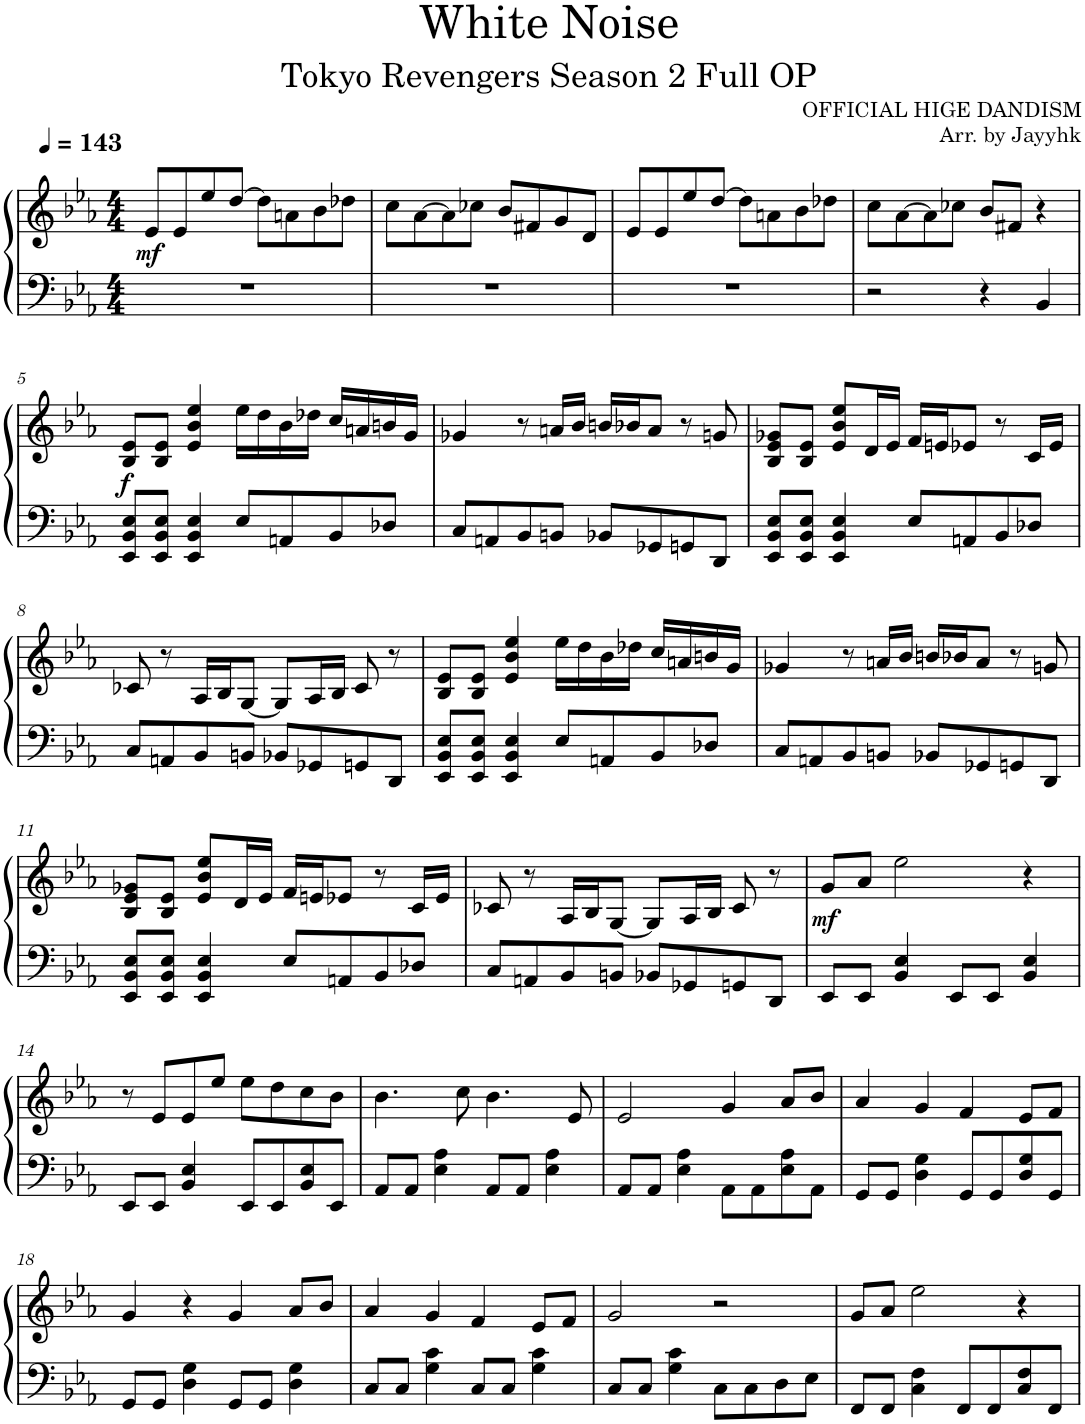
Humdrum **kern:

**kern	**kern	**dynam
*part1	*part1	*part1
*staff2	*staff1	*staff1/2
*I"Piano	*	*
*I'Pno.	*	*
*clefF4	*clefG2	*
*k[b-e-a-]	*k[b-e-a-]	*
*M4/4	*M4/4	*
*MM143	*MM143	*
=1	=1	=1
!	!	!LO:DY:b
1r	8e-/L	mf
.	8e-/	.
.	8ee-/	.
.	[8dd/J	.
.	8dd\L]	.
.	8an\	.
.	8b-\	.
.	8dd-X\J	.
=2	=2	=2
1r	8cc\L	.
.	[8a-\	.
.	8a-\]	.
.	8cc-X\J	.
.	8b-/L	.
.	8f#X/	.
.	8g/	.
.	8d/J	.
=3	=3	=3
1r	8e-/L	.
.	8e-/	.
.	8ee-/	.
.	[8dd/J	.
.	8dd\L]	.
.	8an\	.
.	8b-\	.
.	8dd-X\J	.
=4	=4	=4
2r	8cc\L	.
.	[8a-\	.
.	8a-\]	.
.	8cc-X\J	.
4r	8b-/L	.
.	8f#X/J	.
4BB-/	4r	.
!!LO:LB:g=z
=5	=5	=5
!	!	!LO:DY:b
8EE-/ 8BB-/ 8E-/L	8B-/ 8e-/L	f
8EE-/ 8BB-/ 8E-/J	8B-/ 8e-/J	.
4EE-/ 4BB-/ 4E-/	4e-/ 4b-/ 4ee-/	.
8E-/L	16ee-\LL	.
.	16dd\	.
8AAn/	16b-\	.
.	16dd-X\JJ	.
8BB-/	16cc/LL	.
.	16an/	.
8D-X/J	16bn/	.
.	16g/JJ	.
=6	=6	=6
8C/L	4g-X/	.
8AAn/	.	.
8BB-/	8r	.
8BBn/J	16an/LL	.
.	16b-/JJ	.
8BB-X/L	16bn/LL	.
.	16b-X/J	.
8GG-X/	8a/J	.
8GGn/	8r	.
8DD/J	8gn/	.
=7	=7	=7
8EE-/ 8BB-/ 8E-/L	8B-/ 8e-/ 8g-X/L	.
8EE-/ 8BB-/ 8E-/J	8B-/ 8e-/J	.
4EE-/ 4BB-/ 4E-/	8e-/ 8b-/ 8ee-/L	.
.	16d/L	.
.	16e-/JJ	.
8E-/L	16f/LL	.
.	16en/J	.
8AAn/	8e-X/J	.
8BB-/	8r	.
8D-X/J	16c/LL	.
.	16e-/JJ	.
!!LO:LB:g=z
=8	=8	=8
8C/L	8c-X/	.
8AAn/	8r	.
8BB-/	16A-/LL	.
.	16B-/J	.
8BBn/J	[8G/J	.
8BB-X/L	8G/L]	.
8GG-X/	16A-/L	.
.	16B-/JJ	.
8GGn/	8c-/	.
8DD/J	8r	.
=9	=9	=9
8EE-/ 8BB-/ 8E-/L	8B-/ 8e-/L	.
8EE-/ 8BB-/ 8E-/J	8B-/ 8e-/J	.
4EE-/ 4BB-/ 4E-/	4e-/ 4b-/ 4ee-/	.
8E-/L	16ee-\LL	.
.	16dd\	.
8AAn/	16b-\	.
.	16dd-X\JJ	.
8BB-/	16cc/LL	.
.	16an/	.
8D-X/J	16bn/	.
.	16g/JJ	.
=10	=10	=10
8C/L	4g-X/	.
8AAn/	.	.
8BB-/	8r	.
8BBn/J	16an/LL	.
.	16b-/JJ	.
8BB-X/L	16bn/LL	.
.	16b-X/J	.
8GG-X/	8a/J	.
8GGn/	8r	.
8DD/J	8gn/	.
!!LO:LB:g=z
=11	=11	=11
8EE-/ 8BB-/ 8E-/L	8B-/ 8e-/ 8g-X/L	.
8EE-/ 8BB-/ 8E-/J	8B-/ 8e-/J	.
4EE-/ 4BB-/ 4E-/	8e-/ 8b-/ 8ee-/L	.
.	16d/L	.
.	16e-/JJ	.
8E-/L	16f/LL	.
.	16en/J	.
8AAn/	8e-X/J	.
8BB-/	8r	.
8D-X/J	16c/LL	.
.	16e-/JJ	.
=12	=12	=12
8C/L	8c-X/	.
8AAn/	8r	.
8BB-/	16A-/LL	.
.	16B-/J	.
8BBn/J	[8G/J	.
8BB-X/L	8G/L]	.
8GG-X/	16A-/L	.
.	16B-/JJ	.
8GGn/	8c-/	.
8DD/J	8r	.
=13	=13	=13
!	!	!LO:DY:b
8EE-/L	8g/L	mf
8EE-/J	8a-/J	.
4BB-/ 4E-/	2ee-\	.
8EE-/L	.	.
8EE-/J	.	.
4BB-/ 4E-/	4r	.
!!LO:LB:g=z
=14	=14	=14
8EE-/L	8r	.
8EE-/J	8e-/L	.
4BB-/ 4E-/	8e-/	.
.	8ee-/J	.
8EE-/L	8ee-\L	.
8EE-/	8dd\	.
8BB-/ 8E-/	8cc\	.
8EE-/J	8b-\J	.
=15	=15	=15
8AA-/L	4.b-\	.
8AA-/J	.	.
4E-\ 4A-\	.	.
.	8cc\	.
8AA-/L	4.b-\	.
8AA-/J	.	.
4E-\ 4A-\	.	.
.	8e-/	.
=16	=16	=16
8AA-/L	2e-/	.
8AA-/J	.	.
4E-\ 4A-\	.	.
8AA-\L	4g/	.
8AA-\	.	.
8E-\ 8A-\	8a-/L	.
8AA-\J	8b-/J	.
=17	=17	=17
8GG/L	4a-/	.
8GG/J	.	.
4D\ 4G\	4g/	.
8GG/L	4f/	.
8GG/	.	.
8D/ 8G/	8e-/L	.
8GG/J	8f/J	.
!!LO:LB:g=z
=18	=18	=18
8GG/L	4g/	.
8GG/J	.	.
4D\ 4G\	4r	.
8GG/L	4g/	.
8GG/J	.	.
4D\ 4G\	8a-/L	.
.	8b-/J	.
=19	=19	=19
8C/L	4a-/	.
8C/J	.	.
4G\ 4c\	4g/	.
8C/L	4f/	.
8C/J	.	.
4G\ 4c\	8e-/L	.
.	8f/J	.
=20	=20	=20
8C/L	2g/	.
8C/J	.	.
4G\ 4c\	.	.
8C\L	2r	.
8C\	.	.
8D\	.	.
8E-\J	.	.
=21	=21	=21
8FF/L	8g/L	.
8FF/J	8a-/J	.
4C\ 4F\	2ee-\	.
8FF/L	.	.
8FF/	.	.
8C/ 8F/	4r	.
8FF/J	.	.
=	=	=
*-	*-	*-
